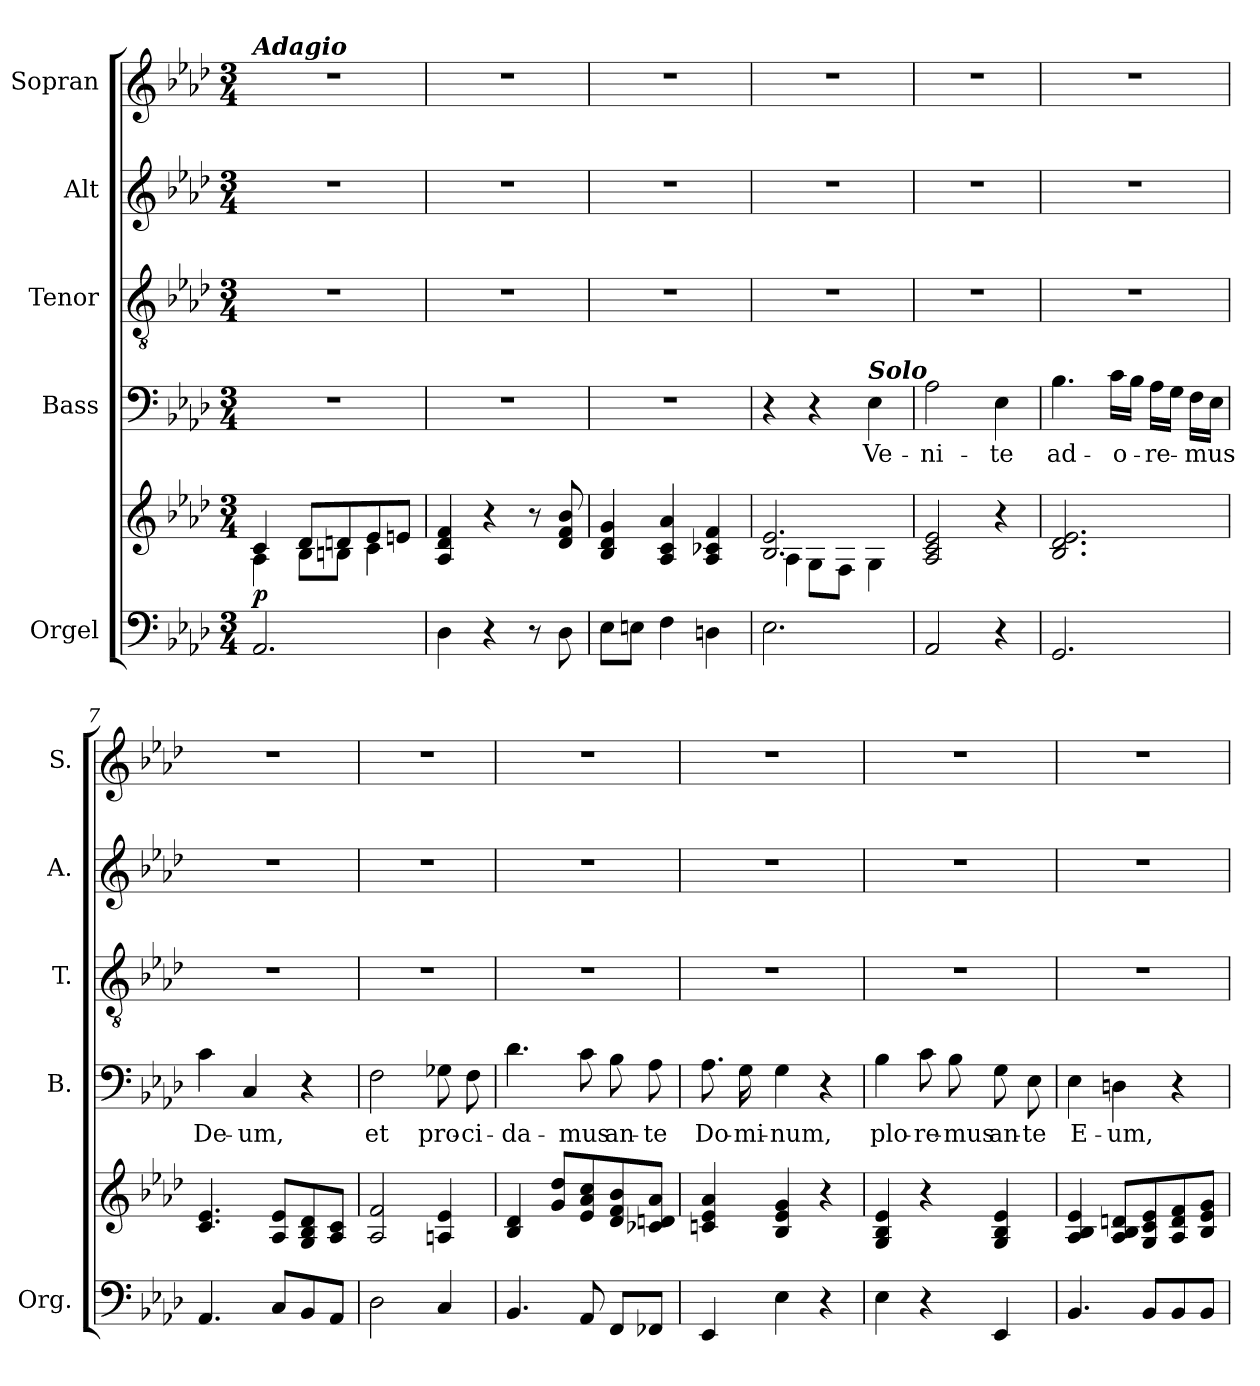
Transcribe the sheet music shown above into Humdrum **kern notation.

**kern	**kern	**dynam	**kern	**text	**kern	**kern	**kern
*part5	*part5	*part5	*part4	*part4	*part3	*part2	*part1
*staff6	*staff5	*staff5/6	*staff4	*staff4	*staff3	*staff2	*staff1
*I"Orgel	*	*	*I"Bass	*	*I"Tenor	*I"Alt	*I"Sopran
*I'Org.	*	*	*I'B.	*	*I'T.	*I'A.	*I'S.
*clefF4	*clefG2	*	*clefF4	*	*clefGv2	*clefG2	*clefG2
*k[b-e-a-d-]	*k[b-e-a-d-]	*	*k[b-e-a-d-]	*	*k[b-e-a-d-]	*k[b-e-a-d-]	*k[b-e-a-d-]
*A-:	*A-:	*	*A-:	*	*A-:	*A-:	*A-:
*M3/4	*M3/4	*	*M3/4	*	*M3/4	*M3/4	*M3/4
=1	=1	=1	=1	=1	=1	=1	=1
*	*^	*	*	*	*	*	*
!	!	!	!	!	!	!	!	!LO:TX:a:Bi:t=Adagio
!	!	!	!LO:DY:b	!	!	!	!	!
2.AA-/	4c/	4A-\	p	2.r	.	2.r	2.r	2.r
.	8d-/L	8B-\L	.	.	.	.	.	.
.	8dn/	8Bn\J	.	.	.	.	.	.
.	8e-/	4c\	.	.	.	.	.	.
.	8en/J	.	.	.	.	.	.	.
*	*v	*v	*	*	*	*	*	*
=2	=2	=2	=2	=2	=2	=2	=2
4D-\	4A-/ 4d-/ 4f/	.	2.r	.	2.r	2.r	2.r
4r	4r	.	.	.	.	.	.
8r	8r	.	.	.	.	.	.
8D-\	8d-/ 8f/ 8b-/	.	.	.	.	.	.
=3	=3	=3	=3	=3	=3	=3	=3
8E-\L	4B-/ 4d-/ 4g/	.	2.r	.	2.r	2.r	2.r
8En\J	.	.	.	.	.	.	.
4F\	4A-/ 4c/ 4a-/	.	.	.	.	.	.
4Dn\	4A-/ 4c-X/ 4f/	.	.	.	.	.	.
=4	=4	=4	=4	=4	=4	=4	=4
*	*^	*	*	*	*	*	*
2.E-\	2.B-/ 2.e-/	4A-\	.	4r	.	2.r	2.r	2.r
.	.	8G\L	.	4r	.	.	.	.
.	.	8F\J	.	.	.	.	.	.
!	!	!	!	!LO:TX:a:Bi:t=Solo	!	!	!	!
!	!	!	!	!	!LO:LY:b	!	!	!
.	.	4G\	.	4E-\	Ve-	.	.	.
=5	=5	=5	=5	=5	=5	=5	=5	=5
!	!	!	!	!	!LO:LY:b	!	!	!
*	*v	*v	*	*	*	*	*	*
2AA-/	2A-/ 2c/ 2e-/	.	2A-\	-ni-	2.r	2.r	2.r
!	!	!	!	!LO:LY:b	!	!	!
4r	4r	.	4E-\	-te	.	.	.
=6	=6	=6	=6	=6	=6	=6	=6
!	!	!	!	!LO:LY:b	!	!	!
2.GG/	2.B-/ 2.d-/ 2.e-/	.	4.B-\	ad-	2.r	2.r	2.r
!	!	!	!	!LO:LY:b	!	!	!
.	.	.	16c\LL	-o-	.	.	.
.	.	.	16B-\JJ	.	.	.	.
!	!	!	!	!LO:LY:b	!	!	!
.	.	.	16A-\LL	-re-	.	.	.
.	.	.	16G\JJ	.	.	.	.
!	!	!	!	!LO:LY:b	!	!	!
.	.	.	16F\LL	-mus	.	.	.
.	.	.	16E-\JJ	.	.	.	.
=7	=7	=7	=7	=7	=7	=7	=7
!	!	!	!	!LO:LY:b	!	!	!
4.AA-/	4.c/ 4.e-/	.	4c\	De-	2.r	2.r	2.r
!	!	!	!	!LO:LY:b	!	!	!
.	.	.	4C/	-um,	.	.	.
8C/L	8A-/ 8e-/L	.	.	.	.	.	.
8BB-/	8G/ 8B-/ 8d-/	.	4r	.	.	.	.
8AA-/J	8A-/ 8c/J	.	.	.	.	.	.
!!LO:LB:g=z
=8	=8	=8	=8	=8	=8	=8	=8
!	!	!	!	!LO:LY:b	!	!	!
2D-\	2A-/ 2f/	.	2F\	et	2.r	2.r	2.r
!	!	!	!	!LO:LY:b	!	!	!
4C/	4An/ 4e-/	.	8G-X\	pro-	.	.	.
!	!	!	!	!LO:LY:b	!	!	!
.	.	.	8F\	-ci-	.	.	.
=9	=9	=9	=9	=9	=9	=9	=9
!	!	!	!	!LO:LY:b	!	!	!
4.BB-/	4B-/ 4d-/	.	4.d-\	-da-	2.r	2.r	2.r
.	8g/ 8dd-/L	.	.	.	.	.	.
!	!	!	!	!LO:LY:b	!	!	!
8AA-/	8e-/ 8a-/ 8cc/	.	8c\	-mus	.	.	.
!	!	!	!	!LO:LY:b	!	!	!
8FF/L	8d-/ 8f/ 8b-/	.	8B-\	an-	.	.	.
!	!	!	!	!LO:LY:b	!	!	!
8FF-X/J	8c-X/ 8dn/ 8a-/J	.	8A-\	-te	.	.	.
=10	=10	=10	=10	=10	=10	=10	=10
!	!	!	!	!LO:LY:b	!	!	!
4EE-/	4cn/ 4e-/ 4a-/	.	8.A-\	Do-	2.r	2.r	2.r
!	!	!	!	!LO:LY:b	!	!	!
.	.	.	16G\	-mi-	.	.	.
!	!	!	!	!LO:LY:b	!	!	!
4E-\	4B-/ 4e-/ 4g/	.	4G\	-num,	.	.	.
4r	4r	.	4r	.	.	.	.
=11	=11	=11	=11	=11	=11	=11	=11
!	!	!	!	!LO:LY:b	!	!	!
4E-\	4G/ 4B-/ 4e-/	.	4B-\	plo-	2.r	2.r	2.r
!	!	!	!	!LO:LY:b	!	!	!
4r	4r	.	8c\	-re-	.	.	.
!	!	!	!	!LO:LY:b	!	!	!
.	.	.	8B-\	-mus	.	.	.
!	!	!	!	!LO:LY:b	!	!	!
4EE-/	4G/ 4B-/ 4e-/	.	8G\	an-	.	.	.
!	!	!	!	!LO:LY:b	!	!	!
.	.	.	8E-\	-te	.	.	.
=12	=12	=12	=12	=12	=12	=12	=12
!	!	!	!	!LO:LY:b	!	!	!
4.BB-/	4A-/ 4B-/ 4e-/	.	4E-\	E-	2.r	2.r	2.r
!	!	!	!	!LO:LY:b	!	!	!
.	8A-/ 8B-/ 8dn/L	.	4Dn\	-um,	.	.	.
8BB-/L	8G/ 8c/ 8e-/	.	.	.	.	.	.
8BB-/	8A-/ 8d/ 8f/	.	4r	.	.	.	.
8BB-/J	8B-/ 8e-/ 8g/J	.	.	.	.	.	.
=	=	=	=	=	=	=	=
*-	*-	*-	*-	*-	*-	*-	*-
